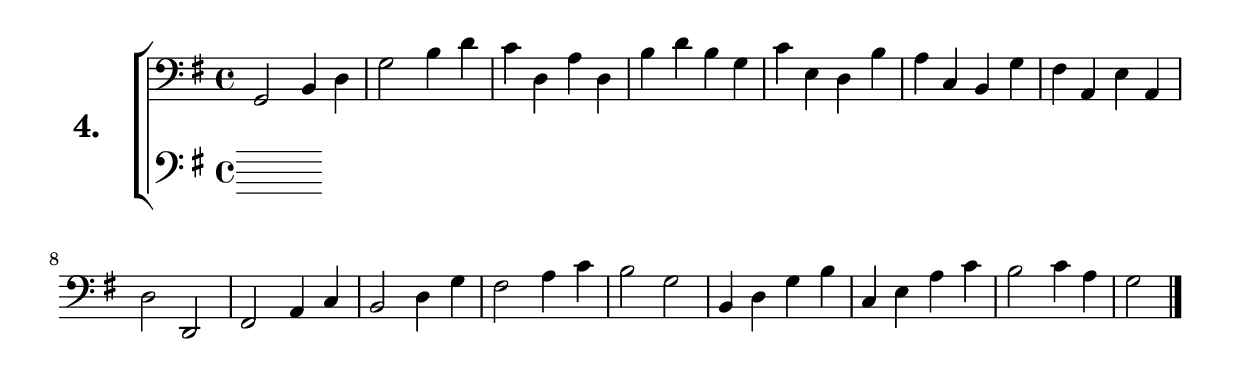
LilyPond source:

\version "2.18.2"

\score {
  \new StaffGroup = "" \with {
    instrumentName = \markup { \bold \huge { \larger "4." }}}
  <<
    \new Staff = "celloI" \with { midiInstrument = #"cello" }
    \relative c {
      \clef bass
      \key g \major
      \time 4/4

      g2 b4 d      | %01
      g2 b4 d      | %02
      c4 d, a' d,  | %03
      b' d b g     | %04
      c e, d b'    | %05
      a c, b g'    | %06
      fis a, e' a, | %07
      d2 d,        | %08
      fis2 a4 c    | %09
      b2 d4 g      | %10
      fis2 a4 c    | %11
      b2 g         | %12
      b,4 d g b    | %13
      c, e a c     | %14
      b2 c4 a      | %15
      g2 \bar "|." | %16
    }
    \new Staff = "celloII" \with { midiInstrument = #"cello" }
    \relative c {
      \clef bass
      \key g \major
      \time 4/4

      \bar  "|."
    }
  >>
  \layout {}
  \midi {}
  \header {
    composer = "Sebastian Lee"
    %opus = "Op.30"
  }
}
